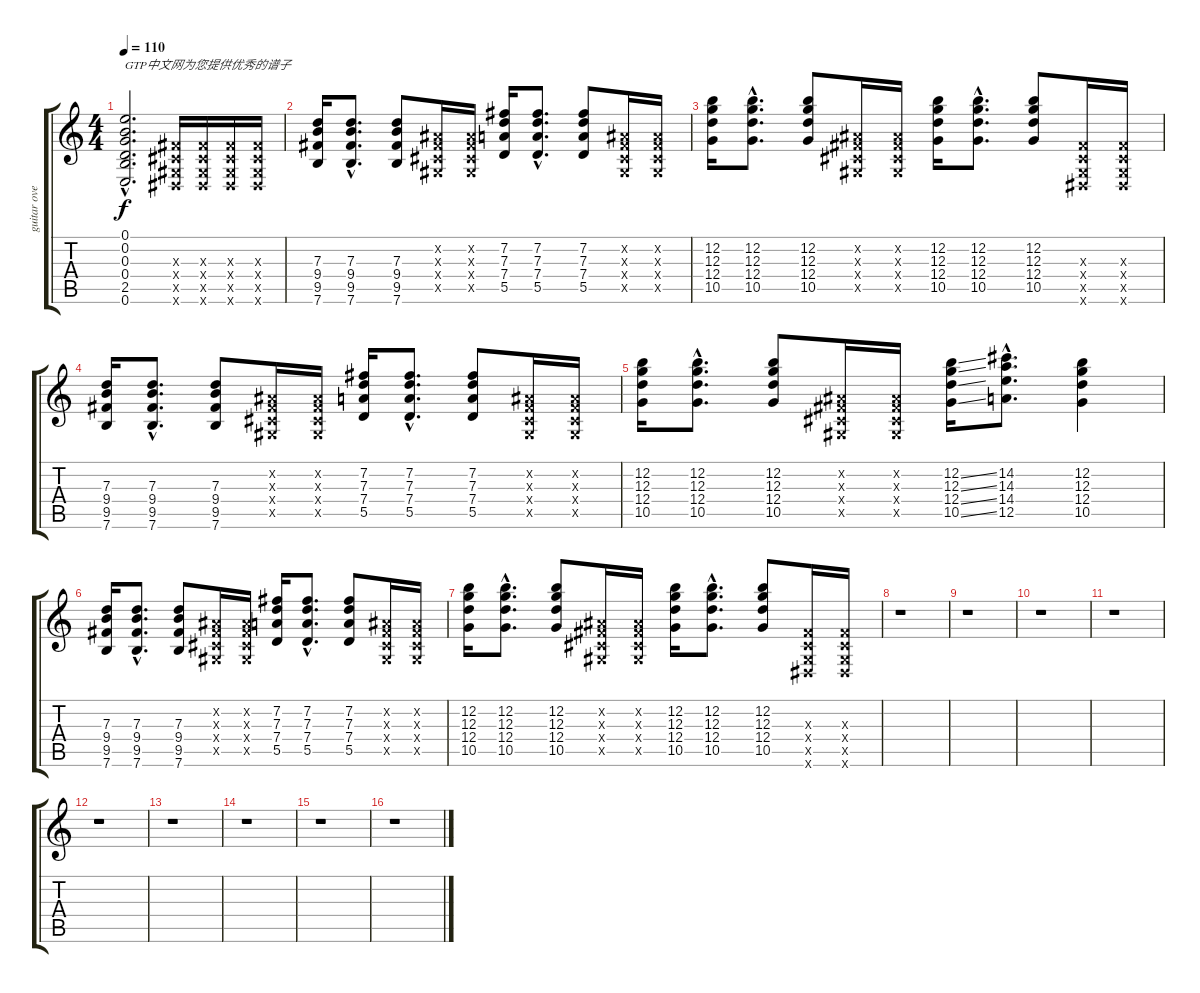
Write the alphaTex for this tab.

\track ("guitar overdrive" "guitar ove") {instrument overdrivenguitar}
\staff {score tabs}
\tuning (E4 B3 G3 D3 A2 E2) {hide}
\ts (4 4)
\tempo 110
\clef g2
\ks c
(0.1{hac} 0.2{hac} 0.3{hac} 0.4{hac} 2.5{hac} 0.6{hac}).2{d txt "GTP中文网为您提供优秀的谱子" dy f} (-1.3{x} -1.4{x} -1.5{x} -1.6{x}).16 (-1.3{x} -1.4{x} -1.5{x} -1.6{x}).16 (-1.3{x} -1.4{x} -1.5{x} -1.6{x}).16 (-1.3{x} -1.4{x} -1.5{x} -1.6{x}).16 |
(7.3 9.4 9.5 7.6).16 (7.3{hac} 9.4{hac} 9.5{hac} 7.6{hac}).8{d} (7.3 9.4 9.5 7.6).8 (-1.2{x} -1.3{x} -1.4{x} -1.5{x}).16 (-1.2{x} -1.3{x} -1.4{x} -1.5{x}).16 (7.2 7.3 7.4 5.5).16 (7.2{hac} 7.3{hac} 7.4{hac} 5.5{hac}).8{d} (7.2 7.3 7.4 5.5).8 (-1.2{x} -1.3{x} -1.4{x} -1.5{x}).16 (-1.2{x} -1.3{x} -1.4{x} -1.5{x}).16 |
(12.2 12.3 12.4 10.5).16 (12.2{hac} 12.3{hac} 12.4{hac} 10.5{hac}).8{d} (12.2 12.3 12.4 10.5).8 (-1.2{x} -1.3{x} -1.4{x} -1.5{x}).16 (-1.2{x} -1.3{x} -1.4{x} -1.5{x}).16 (12.2 12.3 12.4 10.5).16 (12.2{hac} 12.3{hac} 12.4{hac} 10.5{hac}).8{d} (12.2 12.3 12.4 10.5).8 (-1.3{x} -1.4{x} -1.5{x} -1.6{x}).16 (-1.3{x} -1.4{x} -1.5{x} -1.6{x}).16 |
(7.3 9.4 9.5 7.6).16 (7.3{hac} 9.4{hac} 9.5{hac} 7.6{hac}).8{d} (7.3 9.4 9.5 7.6).8 (-1.2{x} -1.3{x} -1.4{x} -1.5{x}).16 (-1.2{x} -1.3{x} -1.4{x} -1.5{x}).16 (7.2 7.3 7.4 5.5).16 (7.2{hac} 7.3{hac} 7.4{hac} 5.5{hac}).8{d} (7.2 7.3 7.4 5.5).8 (-1.2{x} -1.3{x} -1.4{x} -1.5{x}).16 (-1.2{x} -1.3{x} -1.4{x} -1.5{x}).16 |
(12.2 12.3 12.4 10.5).16 (12.2{hac} 12.3{hac} 12.4{hac} 10.5{hac}).8{d} (12.2 12.3 12.4 10.5).8 (-1.2{x} -1.3{x} -1.4{x} -1.5{x}).16 (-1.2{x} -1.3{x} -1.4{x} -1.5{x}).16 (12.2{ss} 12.3{ss} 12.4{ss} 10.5{ss}).16 (14.2{hac} 14.3{hac} 14.4{hac} 12.5{hac}).8{d} (12.2 12.3 12.4 10.5).4 |
(7.3 9.4 9.5 7.6).16 (7.3{hac} 9.4{hac} 9.5{hac} 7.6{hac}).8{d} (7.3 9.4 9.5 7.6).8 (-1.2{x} -1.3{x} -1.4{x} -1.5{x}).16 (-1.2{x} -1.3{x} -1.4{x} -1.5{x}).16 (7.2 7.3 7.4 5.5).16 (7.2{hac} 7.3{hac} 7.4{hac} 5.5{hac}).8{d} (7.2 7.3 7.4 5.5).8 (-1.2{x} -1.3{x} -1.4{x} -1.5{x}).16 (-1.2{x} -1.3{x} -1.4{x} -1.5{x}).16 |
(12.2 12.3 12.4 10.5).16 (12.2{hac} 12.3{hac} 12.4{hac} 10.5{hac}).8{d} (12.2 12.3 12.4 10.5).8 (-1.2{x} -1.3{x} -1.4{x} -1.5{x}).16 (-1.2{x} -1.3{x} -1.4{x} -1.5{x}).16 (12.2 12.3 12.4 10.5).16 (12.2{hac} 12.3{hac} 12.4{hac} 10.5{hac}).8{d} (12.2 12.3 12.4 10.5).8 (-1.3{x} -1.4{x} -1.5{x} -1.6{x}).16 (-1.3{x} -1.4{x} -1.5{x} -1.6{x}).16 |
r.1 |
r.1 |
r.1 |
r.1 |
r.1 |
r.1 |
r.1 |
r.1 |
r.1
